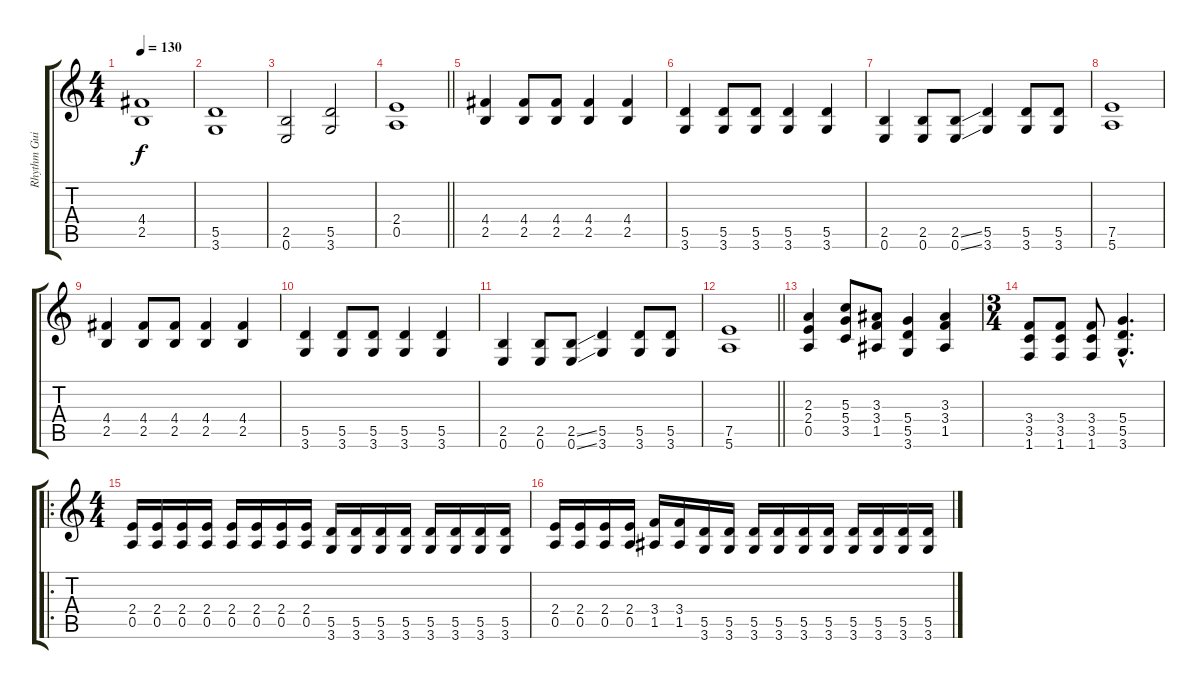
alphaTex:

\track ("Rhythm Guitar" "Rhythm Gui") {instrument distortionguitar}
\staff {score tabs}
\tuning (E4 B3 G3 D3 A2 E2) {hide}
\ts (4 4)
\tempo 130
\clef g2
\ks c
(4.4 2.5).1{dy f} |
(5.5 3.6).1 |
(2.5 0.6).2 (5.5 3.6).2 |
\barLineRight lightlight
(2.4 0.5).1 |
(4.4 2.5).4{balance 8} (4.4 2.5).8 (4.4 2.5).8 (4.4 2.5).4 (4.4 2.5).4 |
(5.5 3.6).4 (5.5 3.6).8 (5.5 3.6).8 (5.5 3.6).4 (5.5 3.6).4 |
(2.5 0.6).4 (2.5 0.6).8 (2.5{ss} 0.6{ss}).8 (5.5 3.6).4 (5.5 3.6).8 (5.5 3.6).8 |
(7.5 5.6).1 |
(4.4 2.5).4 (4.4 2.5).8 (4.4 2.5).8 (4.4 2.5).4 (4.4 2.5).4 |
(5.5 3.6).4 (5.5 3.6).8 (5.5 3.6).8 (5.5 3.6).4 (5.5 3.6).4 |
(2.5 0.6).4 (2.5 0.6).8 (2.5{ss} 0.6{ss}).8 (5.5 3.6).4 (5.5 3.6).8 (5.5 3.6).8 |
\barLineRight lightlight
(7.5 5.6).1 |
(2.3 2.4 0.5).4{balance 11} (5.3 5.4 3.5).8 (3.3 3.4 1.5).8 (5.4 5.5 3.6).4 (3.3 3.4 1.5).4 |
\ts (3 4)
(3.4 3.5 1.6).8 (3.4 3.5 1.6).8 (3.4 3.5 1.6).8 (5.4{hac} 5.5{hac} 3.6{hac}).4{d} |
\ro
\ts (4 4)
(2.4 0.5).16{balance 8} (2.4 0.5).16 (2.4 0.5).16 (2.4 0.5).16 (2.4 0.5).16 (2.4 0.5).16 (2.4 0.5).16 (2.4 0.5).16 (5.5 3.6).16 (5.5 3.6).16 (5.5 3.6).16 (5.5 3.6).16 (5.5 3.6).16 (5.5 3.6).16 (5.5 3.6).16 (5.5 3.6).16 |
(2.4 0.5).16 (2.4 0.5).16 (2.4 0.5).16 (2.4 0.5).16 (3.4 1.5).16 (3.4 1.5).16 (5.5 3.6).16 (5.5 3.6).16 (5.5 3.6).16 (5.5 3.6).16 (5.5 3.6).16 (5.5 3.6).16 (5.5 3.6).16 (5.5 3.6).16 (5.5 3.6).16 (5.5 3.6).16
